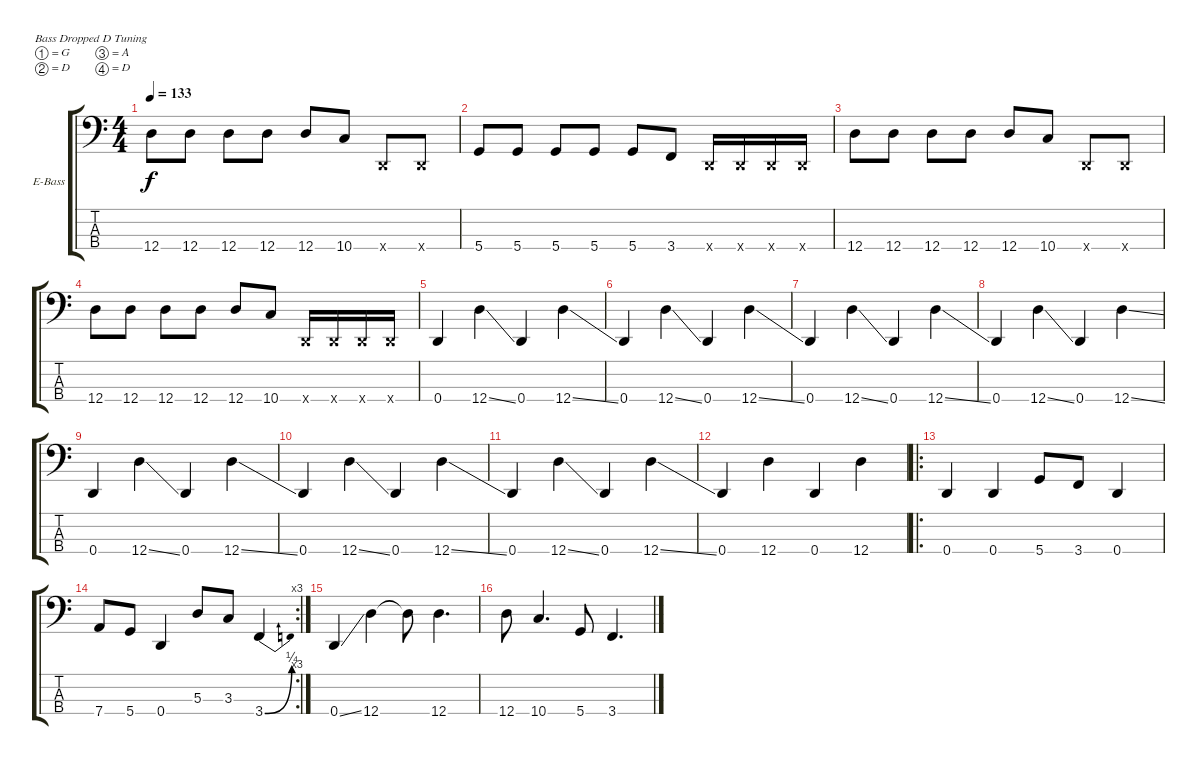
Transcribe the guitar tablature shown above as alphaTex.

\bracketExtendMode groupsimilarinstruments
\firstSystemTrackNameOrientation horizontal
\otherSystemsTrackNameOrientation horizontal
\track ("Tim C" "E-Bass") {instrument electricbassfinger}
\staff {score tabs}
\tuning (G2 D2 A1 D1)
\ts (4 4)
\tempo 133
\clef f4
\ks c
12.4.8{dy f} 12.4.8 12.4.8 12.4.8 12.4.8 10.4.8 0.4{x}.8 0.4{x}.8 |
5.4.8 5.4.8 5.4.8 5.4.8 5.4.8 3.4.8 0.4{x}.16 0.4{x}.16 0.4{x}.16 0.4{x}.16 |
12.4.8 12.4.8 12.4.8 12.4.8 12.4.8 10.4.8 0.4{x}.8 0.4{x}.8 |
12.4.8 12.4.8 12.4.8 12.4.8 12.4.8 10.4.8 0.4{x}.16 0.4{x}.16 0.4{x}.16 0.4{x}.16 |
0.4.4 12.4{ss}.4 0.4.4 12.4{ss}.4 |
0.4.4 12.4{ss}.4 0.4.4 12.4{ss}.4 |
0.4.4 12.4{ss}.4 0.4.4 12.4{ss}.4 |
0.4.4 12.4{ss}.4 0.4.4 12.4{ss}.4 |
0.4.4 12.4{ss}.4 0.4.4 12.4{ss}.4 |
0.4.4 12.4{ss}.4 0.4.4 12.4{ss}.4 |
0.4.4 12.4{ss}.4 0.4.4 12.4{ss}.4 |
0.4.4 12.4.4 0.4.4 12.4.4 |
\ro
0.4.4 0.4.4 5.4.8 3.4.8 0.4.4 |
\rc 3
7.4.8 5.4.8 0.4.4 5.3.8 3.3.8 3.4{be (bend 0 0 60 1)}.4 |
0.4{ss}.4 12.4.4 12.4{t}.8 12.4.4{d} |
12.4.8 10.4.4{d} 5.4.8 3.4.4{d}
